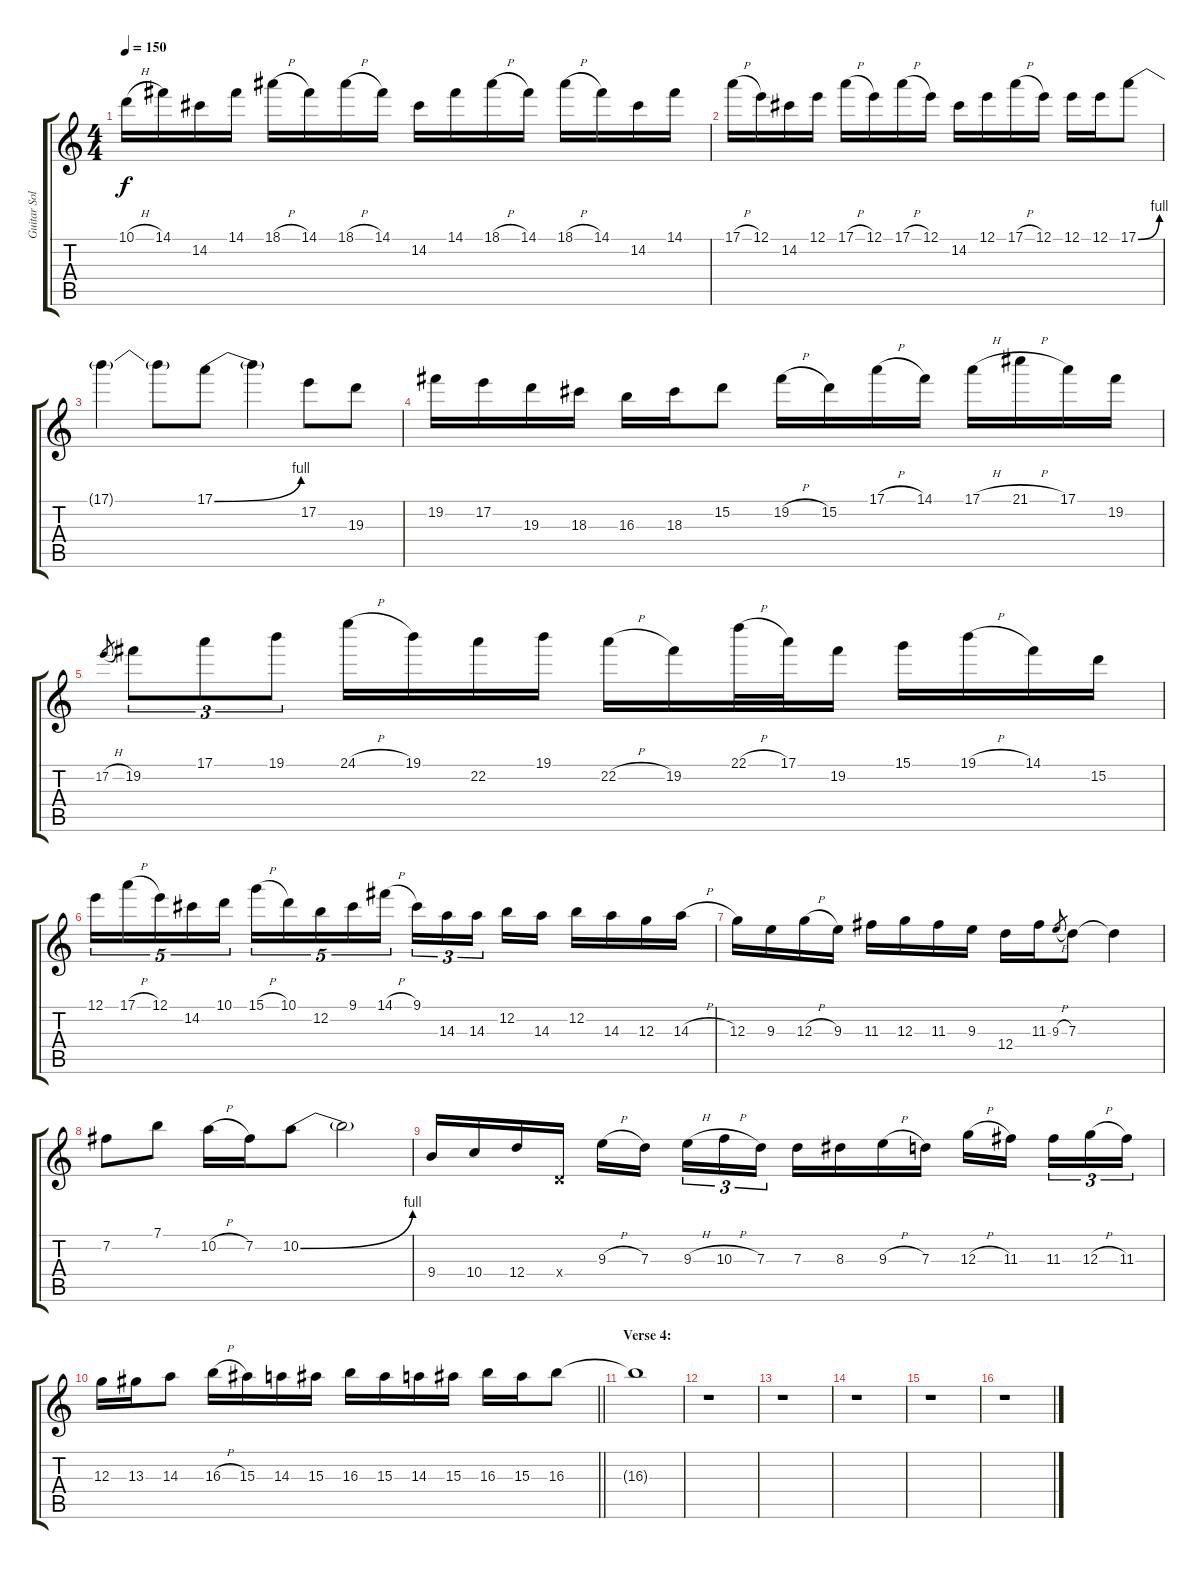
\track ("Guitar Solo 2" "Guitar Sol") {instrument acousticguitarsteel}
\staff {score tabs}
\tuning (E4 B3 G3 D3 A2 E2) {hide}
\ts (4 4)
\tempo 150
\clef g2
\ks c
10.1{h}.16{dy f} 14.1.16 14.2.16 14.1.16 18.1{h}.16 14.1.16 18.1{h}.16 14.1.16 14.2.16 14.1.16 18.1{h}.16 14.1.16 18.1{h}.16 14.1.16 14.2.16 14.1.16 |
17.1{h}.16 12.1.16 14.2.16 12.1.16 17.1{h}.16 12.1.16 17.1{h}.16 12.1.16 14.2.16 12.1.16 17.1{h}.16 12.1.16 12.1.16 12.1.16 17.1{be (bend 0 0 60 4)}.8 |
17.1{t}.4 17.1{t}.8 17.1{be (bend 0 0 60 4)}.8 17.1{t}.4 17.2.8 19.3.8 |
19.2.16 17.2.16 19.3.16 18.3.16 16.3.16 18.3.16 15.2.8 19.2{h}.16 15.2.16 17.1{h}.16 14.1.16 17.1{h}.16 21.1{h}.16 17.1.16 19.2.16 |
17.2{h}.8{gr} 19.2.8{tu (3 2)} 17.1.8{tu (3 2)} 19.1.8{tu (3 2)} 24.1{h}.16 19.1.16 22.2.16 19.1.16 22.2{h}.16 19.2.16 22.1{h}.32 17.1.32 19.2.16 15.1.16 19.1{h}.16 14.1.16 15.2.16 |
12.1.16{tu (5 4)} 17.1{h}.16{tu (5 4)} 12.1.16{tu (5 4)} 14.2.16{tu (5 4)} 10.1.16{tu (5 4)} 15.1{h}.16{tu (5 4)} 10.1.16{tu (5 4)} 12.2.16{tu (5 4)} 9.1.16{tu (5 4)} 14.1{h}.16{tu (5 4)} 9.1.16{tu (3 2)} 14.3.16{tu (3 2)} 14.3.16{tu (3 2) beam splitsecondary} 12.2.16 14.3.16 12.2.16 14.3.16 12.3.16 14.3{h}.16 |
12.3.16 9.3.16 12.3{h}.16 9.3.16 11.3.16 12.3.16 11.3.16 9.3.16 12.4.16 11.3.16 9.3{h}.8{gr} 7.3.8 7.3{t}.4 |
7.2.8 7.1.8 10.2{h}.16 7.2.16 10.2{be (bend 0 0 60 4)}.8 10.2{t}.2 |
9.4.16 10.4.16 12.4.16 0.4{x}.16 9.3{h}.16 7.3.16{beam splitsecondary} 9.3{h}.16{tu (3 2)} 10.3{h}.16{tu (3 2)} 7.3.16{tu (3 2)} 7.3.16 8.3.16 9.3{h}.16 7.3.16 12.3{h}.16 11.3.16{beam splitsecondary} 11.3.16{tu (3 2)} 12.3{h}.16{tu (3 2)} 11.3.16{tu (3 2)} |
\barLineRight lightlight
12.3.16 13.3.16 14.3.8 16.3{h}.16 15.3.16 14.3.16 15.3.16 16.3.16 15.3.16 14.3.16 15.3.16 16.3.16 15.3.16 16.3.8 |
\section ("" "Verse 4:")
16.3{t}.1 |
r.1 |
r.1 |
r.1 |
r.1 |
r.1
